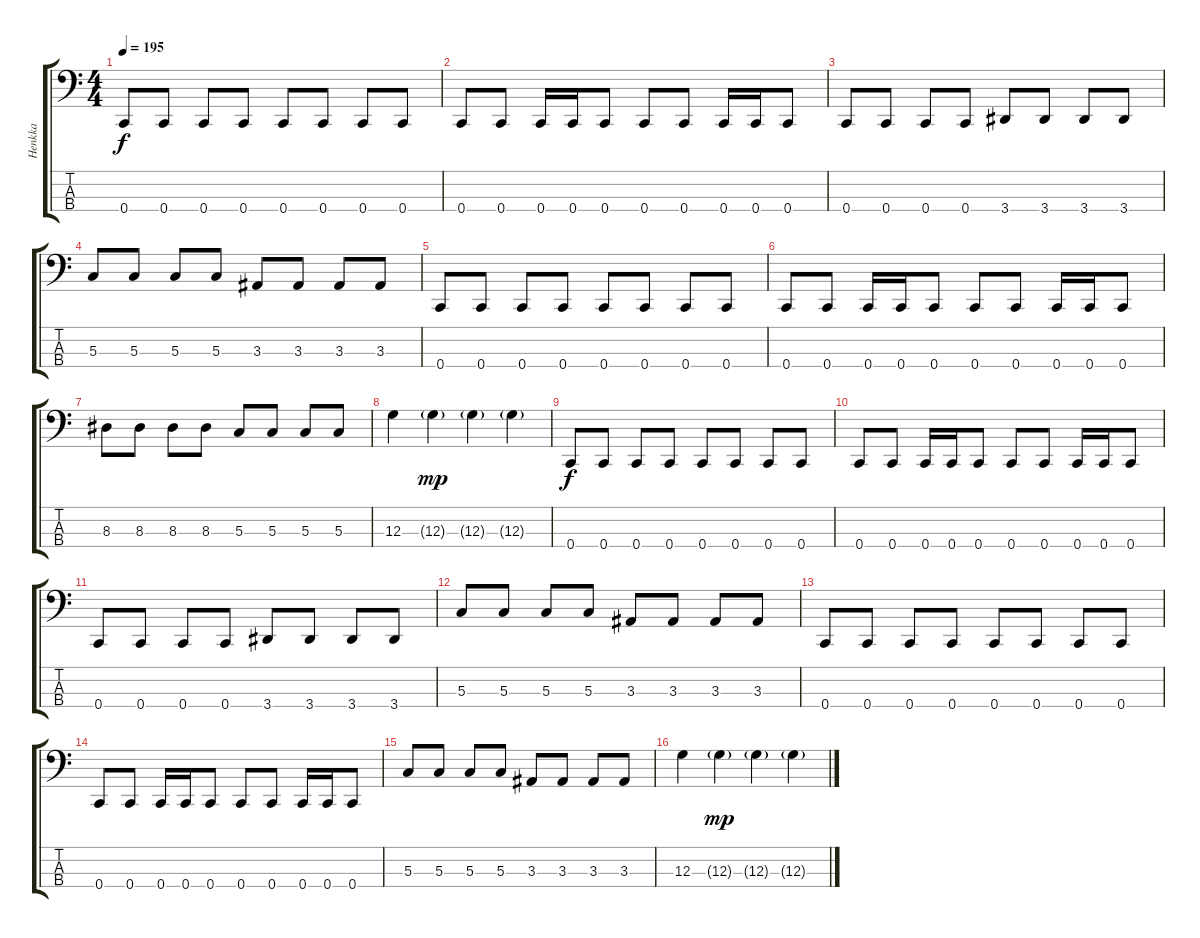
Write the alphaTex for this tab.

\track ("Henkka" "Henkka") {instrument electricbasspick}
\staff {score tabs}
\tuning (F2 C2 G1 C1) {hide}
\ts (4 4)
\tempo 195
\clef f4
\ks c
0.4.8{dy f} 0.4.8 0.4.8 0.4.8 0.4.8 0.4.8 0.4.8 0.4.8 |
0.4.8 0.4.8 0.4.16 0.4.16 0.4.8 0.4.8 0.4.8 0.4.16 0.4.16 0.4.8 |
0.4.8 0.4.8 0.4.8 0.4.8 3.4.8 3.4.8 3.4.8 3.4.8 |
5.3.8 5.3.8 5.3.8 5.3.8 3.3.8 3.3.8 3.3.8 3.3.8 |
0.4.8 0.4.8 0.4.8 0.4.8 0.4.8 0.4.8 0.4.8 0.4.8 |
0.4.8 0.4.8 0.4.16 0.4.16 0.4.8 0.4.8 0.4.8 0.4.16 0.4.16 0.4.8 |
8.3.8 8.3.8 8.3.8 8.3.8 5.3.8 5.3.8 5.3.8 5.3.8 |
12.3.4 12.3{g}.4{dy mp} 12.3{g}.4 12.3{g}.4 |
0.4.8{dy f} 0.4.8 0.4.8 0.4.8 0.4.8 0.4.8 0.4.8 0.4.8 |
0.4.8 0.4.8 0.4.16 0.4.16 0.4.8 0.4.8 0.4.8 0.4.16 0.4.16 0.4.8 |
0.4.8 0.4.8 0.4.8 0.4.8 3.4.8 3.4.8 3.4.8 3.4.8 |
5.3.8 5.3.8 5.3.8 5.3.8 3.3.8 3.3.8 3.3.8 3.3.8 |
0.4.8 0.4.8 0.4.8 0.4.8 0.4.8 0.4.8 0.4.8 0.4.8 |
0.4.8 0.4.8 0.4.16 0.4.16 0.4.8 0.4.8 0.4.8 0.4.16 0.4.16 0.4.8 |
5.3.8 5.3.8 5.3.8 5.3.8 3.3.8 3.3.8 3.3.8 3.3.8 |
12.3.4 12.3{g}.4{dy mp} 12.3{g}.4 12.3{g}.4
